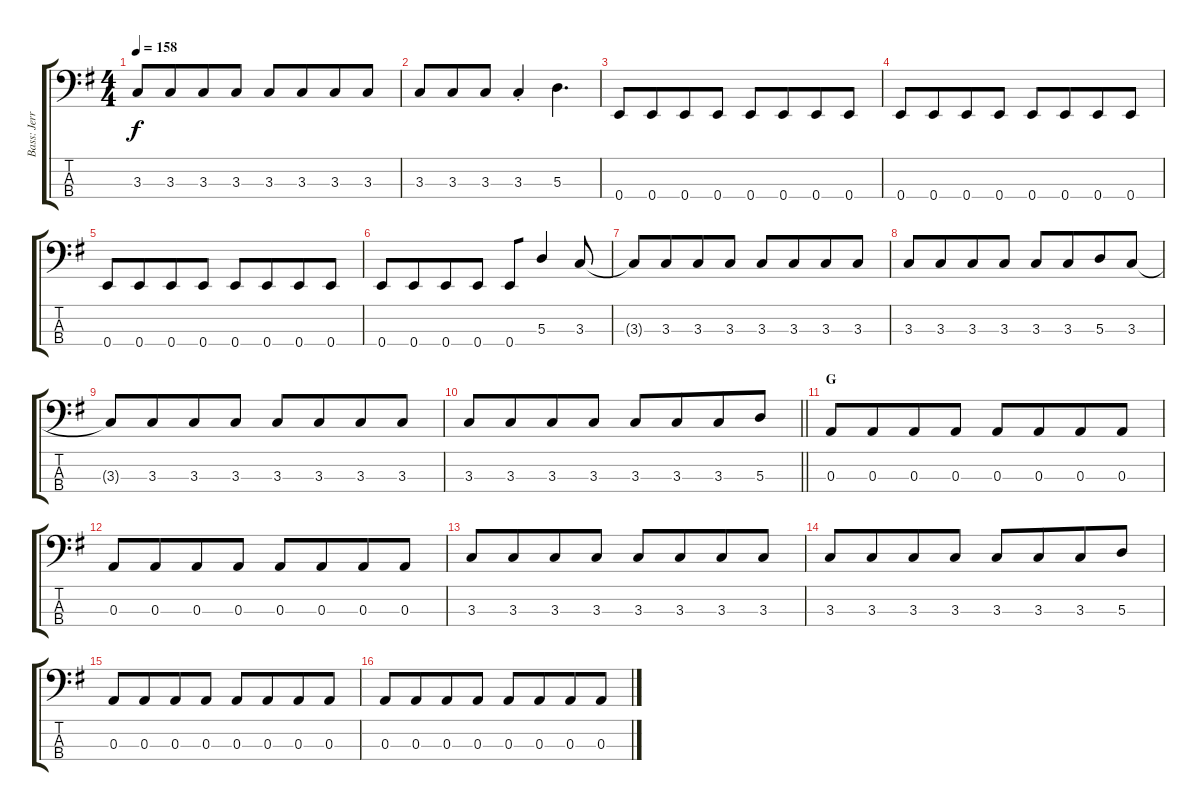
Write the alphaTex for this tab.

\track ("Bass: Jerry" "Bass: Jerr") {instrument electricbassfinger}
\staff {score tabs}
\tuning (G2 D2 A1 E1) {hide}
\ts (4 4)
\tempo 158
\clef f4
\ks g
3.3{t}.8{dy f} 3.3.8{beam merge} 3.3.8 3.3.8{beam split} 3.3.8 3.3.8{beam merge} 3.3.8 3.3.8 |
3.3.8 3.3.8{beam merge} 3.3.8 3.3{st}.4 5.3.4{d} |
0.4.8 0.4.8{beam merge} 0.4.8 0.4.8{beam split} 0.4.8 0.4.8{beam merge} 0.4.8 0.4.8 |
0.4.8 0.4.8{beam merge} 0.4.8 0.4.8{beam split} 0.4.8 0.4.8{beam merge} 0.4.8 0.4.8 |
0.4.8 0.4.8{beam merge} 0.4.8 0.4.8{beam split} 0.4.8 0.4.8{beam merge} 0.4.8 0.4.8 |
0.4.8 0.4.8{beam merge} 0.4.8 0.4.8{beam split} 0.4.8{beam merge} 5.3.4 3.3.8 |
3.3{t}.8 3.3.8{beam merge} 3.3.8 3.3.8{beam split} 3.3.8 3.3.8{beam merge} 3.3.8 3.3.8 |
3.3.8 3.3.8{beam merge} 3.3.8 3.3.8{beam split} 3.3.8 3.3.8{beam merge} 5.3.8 3.3.8 |
3.3{t}.8 3.3.8{beam merge} 3.3.8 3.3.8{beam split} 3.3.8 3.3.8{beam merge} 3.3.8 3.3.8 |
\barLineRight lightlight
3.3.8 3.3.8{beam merge} 3.3.8 3.3.8{beam split} 3.3.8 3.3.8{beam merge} 3.3.8 5.3.8 |
\section ("" "G")
0.3.8 0.3.8{beam merge} 0.3.8 0.3.8{beam split} 0.3.8 0.3.8{beam merge} 0.3.8 0.3.8 |
0.3.8 0.3.8{beam merge} 0.3.8 0.3.8{beam split} 0.3.8 0.3.8{beam merge} 0.3.8 0.3.8 |
3.3.8 3.3.8{beam merge} 3.3.8 3.3.8{beam split} 3.3.8 3.3.8{beam merge} 3.3.8 3.3.8 |
3.3.8 3.3.8{beam merge} 3.3.8 3.3.8{beam split} 3.3.8 3.3.8{beam merge} 3.3.8 5.3.8 |
0.3.8 0.3.8{beam merge} 0.3.8 0.3.8{beam split} 0.3.8 0.3.8{beam merge} 0.3.8 0.3.8 |
0.3.8 0.3.8{beam merge} 0.3.8 0.3.8{beam split} 0.3.8 0.3.8{beam merge} 0.3.8 0.3.8
